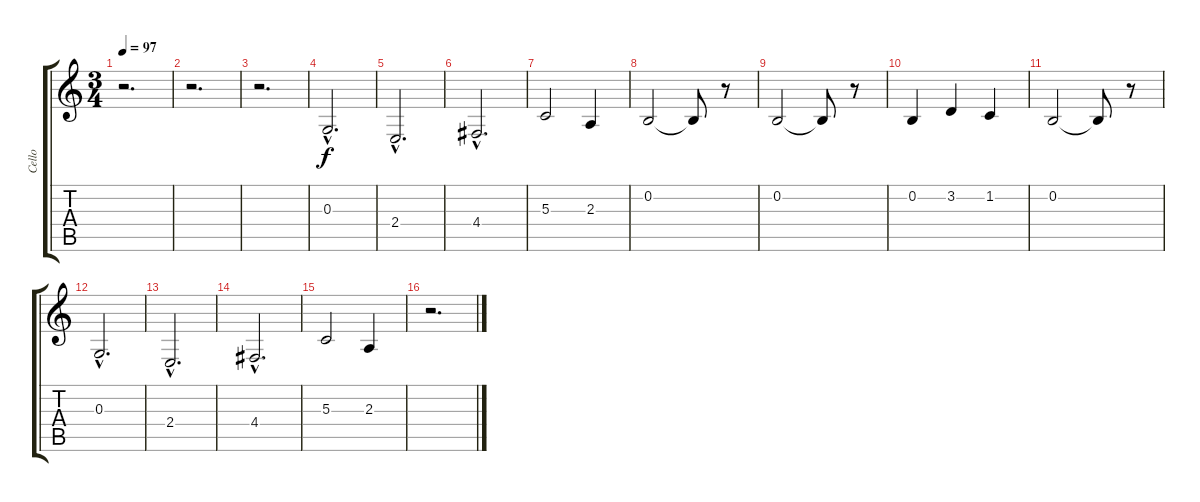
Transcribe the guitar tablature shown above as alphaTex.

\track ("Cello" "Cello") {instrument cello}
\staff {score tabs}
\tuning (E4 B3 G3 D3 A2 E2) {hide}
\ts (3 4)
\tempo 97
\clef g2
\ks c
r.2{d dy f} |
r.2{d} |
r.2{d} |
0.3{hac}.2{d} |
2.4{hac}.2{d} |
4.4{hac}.2{d} |
5.3.2 2.3.4 |
0.2.2 0.2{t}.8 r.8 |
0.2.2 0.2{t}.8 r.8 |
0.2.4 3.2.4 1.2.4 |
0.2.2 0.2{t}.8 r.8 |
0.3{hac}.2{d} |
2.4{hac}.2{d} |
4.4{hac}.2{d} |
5.3.2 2.3.4 |
r.2{d}
